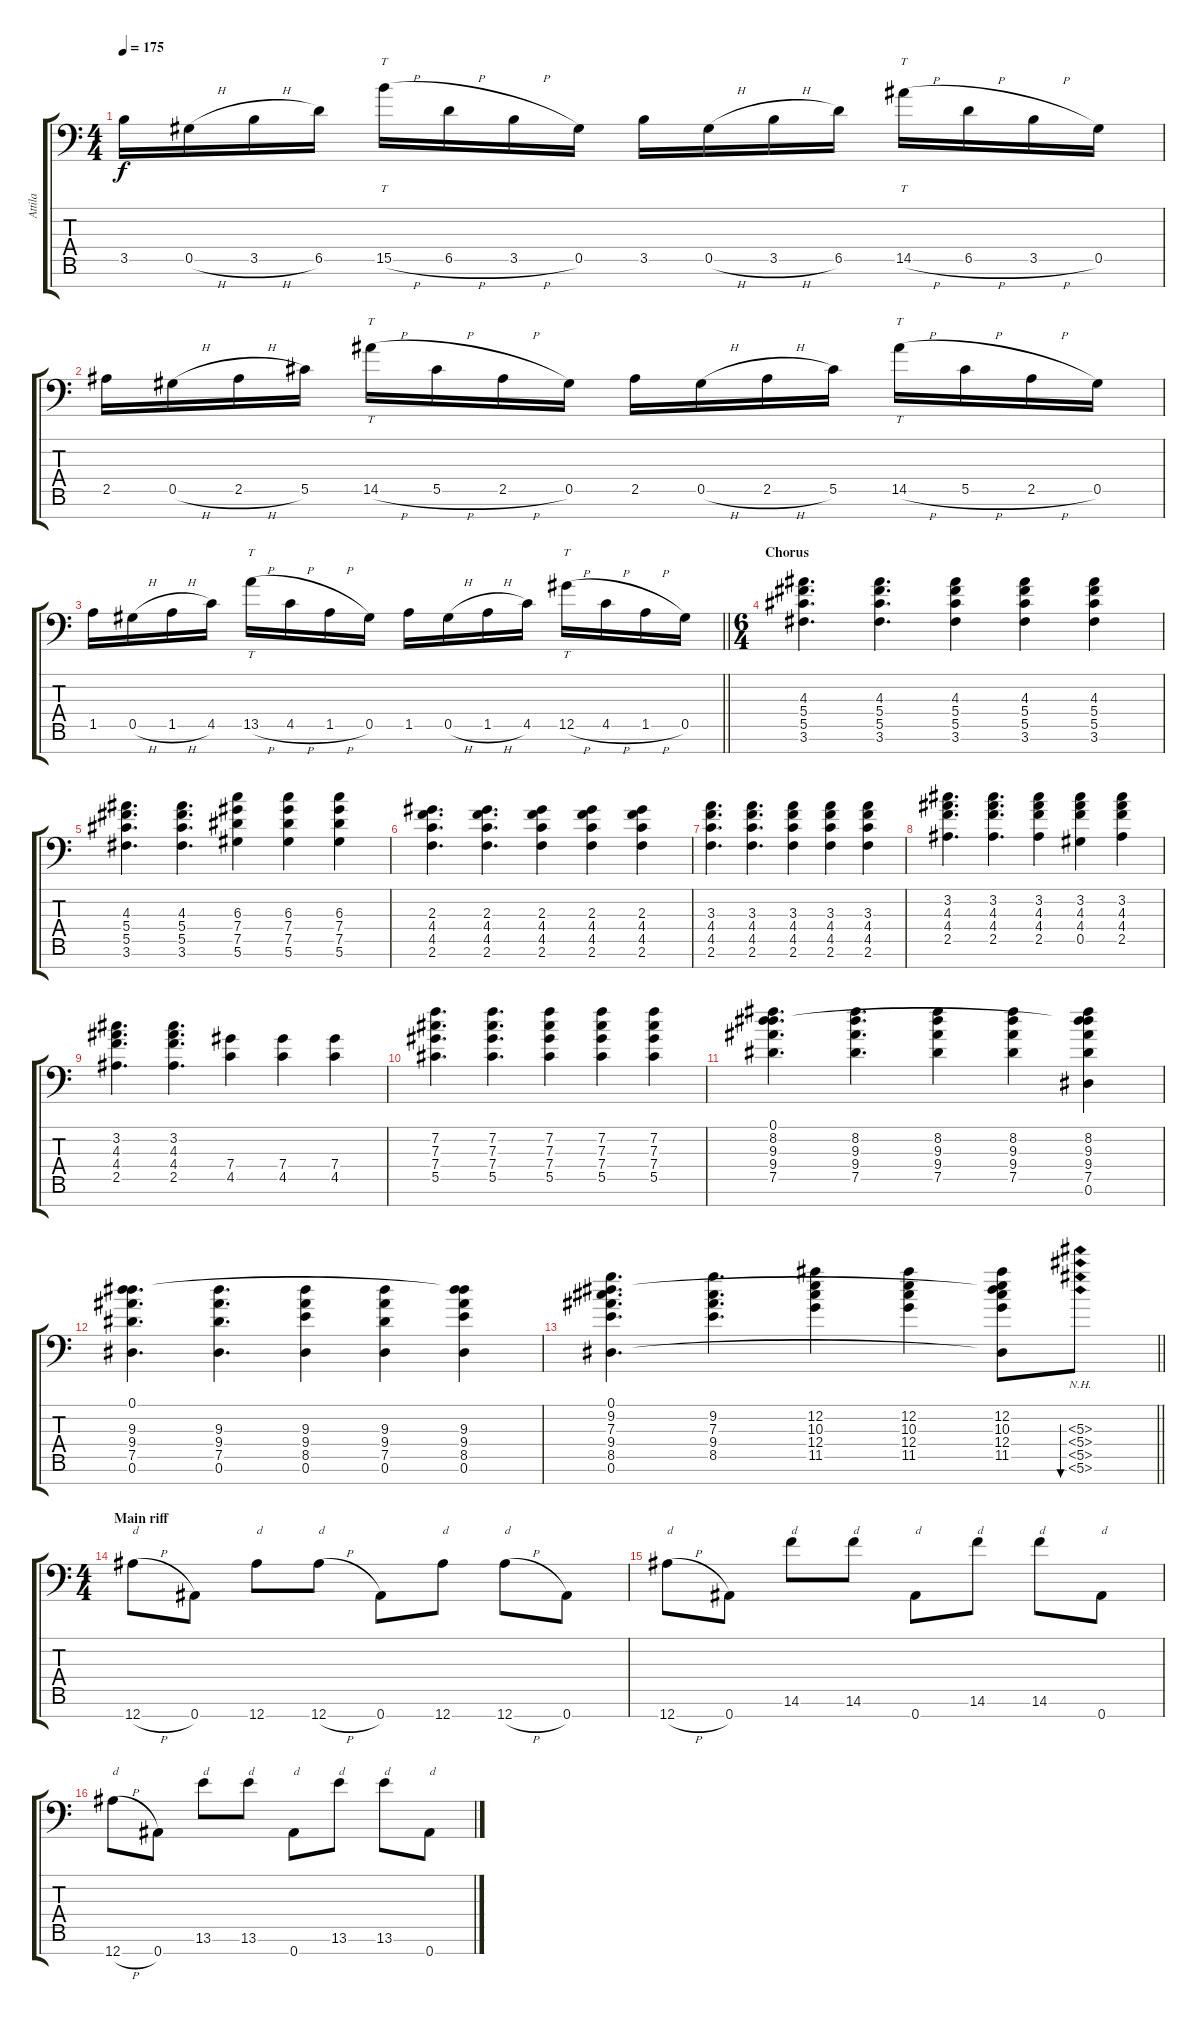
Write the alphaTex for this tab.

\track ("Attila" "Attila") {instrument distortionguitar}
\staff {score tabs}
\tuning (Eb4 Bb3 Gb3 Db3 Ab2 Eb2 Bb1) {hide}
\ts (4 4)
\tempo 175
\clef f4
\ks c
3.5.16{dy f} 0.5{h}.16 3.5{h}.16 6.5.16 15.5{h}.16{tt} 6.5{h}.16 3.5{h}.16 0.5.16 3.5.16 0.5{h}.16 3.5{h}.16 6.5.16 14.5{h}.16{tt} 6.5{h}.16 3.5{h}.16 0.5.16 |
2.5.16 0.5{h}.16 2.5{h}.16 5.5.16 14.5{h}.16{tt} 5.5{h}.16 2.5{h}.16 0.5.16 2.5.16 0.5{h}.16 2.5{h}.16 5.5.16 14.5{h}.16{tt} 5.5{h}.16 2.5{h}.16 0.5.16 |
\barLineRight lightlight
1.5.16 0.5{h}.16 1.5{h}.16 4.5.16 13.5{h}.16{tt} 4.5{h}.16 1.5{h}.16 0.5.16 1.5.16 0.5{h}.16 1.5{h}.16 4.5.16 12.5{h}.16{tt} 4.5{h}.16 1.5{h}.16 0.5.16 |
\ts (6 4)
\section ("" "Chorus")
(4.3 5.4 5.5 3.6).4{d} (4.3 5.4 5.5 3.6).4{d} (4.3 5.4 5.5 3.6).4 (4.3 5.4 5.5 3.6).4 (4.3 5.4 5.5 3.6).4 |
(4.3 5.4 5.5 3.6).4{d} (4.3 5.4 5.5 3.6).4{d} (6.3 7.4 7.5 5.6).4 (6.3 7.4 7.5 5.6).4 (6.3 7.4 7.5 5.6).4 |
(2.3 4.4 4.5 2.6).4{d} (2.3 4.4 4.5 2.6).4{d} (2.3 4.4 4.5 2.6).4 (2.3 4.4 4.5 2.6).4 (2.3 4.4 4.5 2.6).4 |
(3.3 4.4 4.5 2.6).4{d} (3.3 4.4 4.5 2.6).4{d} (3.3 4.4 4.5 2.6).4 (3.3 4.4 4.5 2.6).4 (3.3 4.4 4.5 2.6).4 |
(3.2 4.3 4.4 2.5).4{d} (3.2 4.3 4.4 2.5).4{d} (3.2 4.3 4.4 2.5).4 (3.2 4.3 4.4 0.5).4 (3.2 4.3 4.4 2.5).4 |
(3.2 4.3 4.4 2.5).4{d} (3.2 4.3 4.4 2.5).4{d} (7.4 4.5).4 (7.4 4.5).4 (7.4 4.5).4 |
(7.2 7.3 7.4 5.5).4{d} (7.2 7.3 7.4 5.5).4{d} (7.2 7.3 7.4 5.5).4 (7.2 7.3 7.4 5.5).4 (7.2 7.3 7.4 5.5).4 |
(0.1 8.2 9.3 9.4 7.5).4{d} (8.2 9.3 9.4 7.5).4{d} (8.2 9.3 9.4 7.5).4 (8.2 9.3 9.4 7.5).4 (0.1{t} 8.2 9.3 9.4 7.5 0.6).4 |
(0.1 9.3 9.4 7.5 0.6).4{d} (9.3 9.4 7.5 0.6).4{d} (9.3 9.4 8.5 0.6).4 (9.3 9.4 7.5 0.6).4 (0.1{t} 9.3 9.4 8.5 0.6).4 |
\barLineRight lightlight
(0.1 9.2 7.3 9.4 8.5 0.6).4{d} (9.2 7.3 9.4 8.5).4{d} (12.2 10.3 12.4 11.5).4 (12.2 10.3 12.4 11.5).4 (0.1{t} 12.2 10.3 12.4 11.5 0.6{t}).8 (5.3{nh} 5.4{nh} 5.5{nh} 5.6{nh}).8{bu 240} |
\ts (4 4)
\section ("" "Main riff")
12.7{h}.8{txt "d"} 0.7.8 12.7.8{txt "d"} 12.7{h}.8{txt "d"} 0.7.8 12.7.8{txt "d"} 12.7{h}.8{txt "d"} 0.7.8 |
12.7{h}.8{txt "d"} 0.7.8 14.6.8{txt "d"} 14.6.8{txt "d"} 0.7.8{txt "d"} 14.6.8{txt "d"} 14.6.8{txt "d"} 0.7.8{txt "d"} |
12.7{h}.8{txt "d"} 0.7.8 13.6.8{txt "d"} 13.6.8{txt "d"} 0.7.8{txt "d"} 13.6.8{txt "d"} 13.6.8{txt "d"} 0.7.8{txt "d"}
